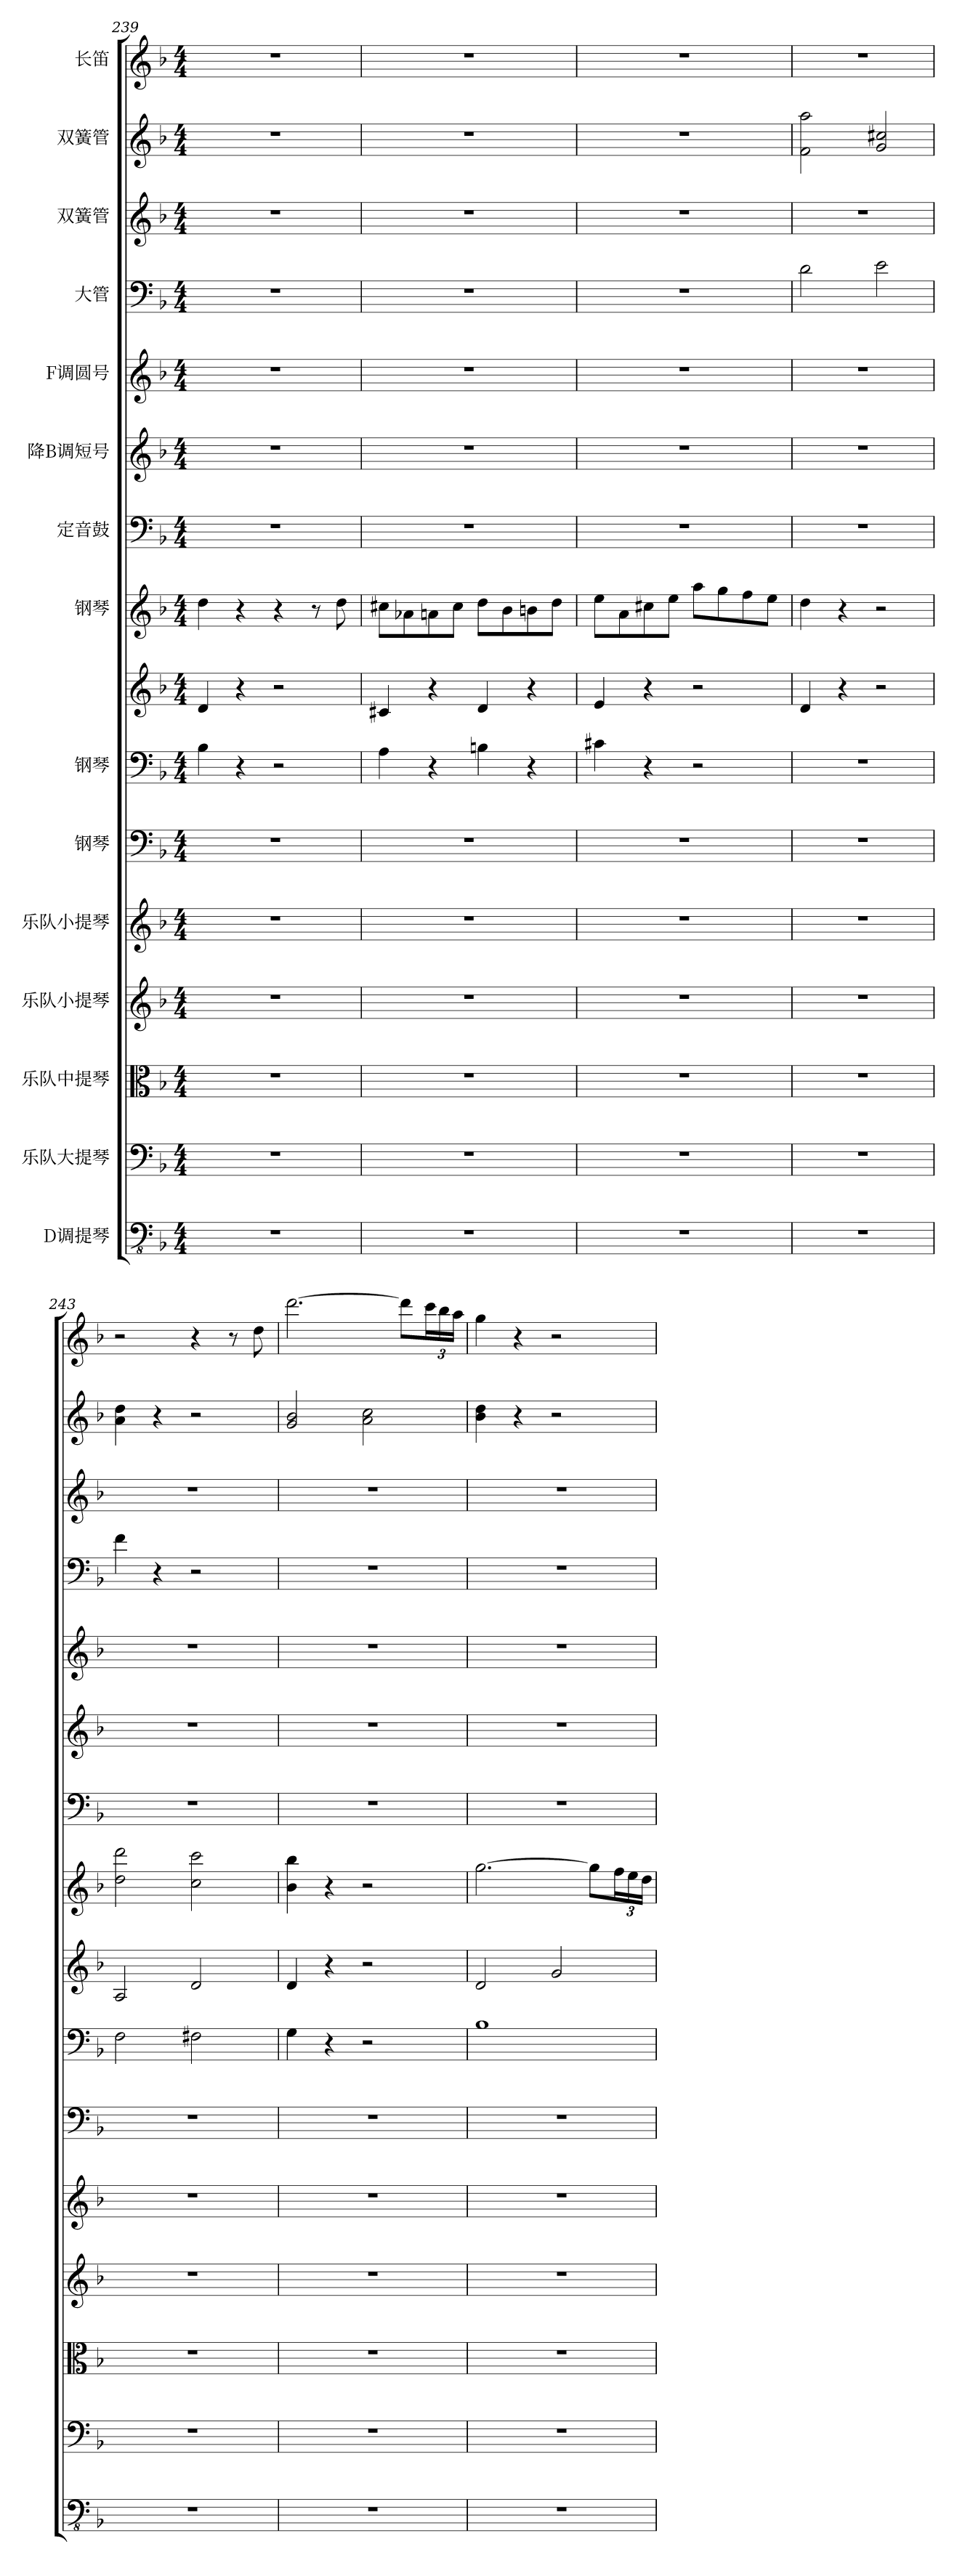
**kern	**kern	**kern	**kern	**kern	**kern	**kern	**kern	**kern	**kern	**kern	**kern	**kern	**kern	**kern	**kern
*part15	*part14	*part13	*part12	*part11	*part10	*part9	*part9	*part8	*part7	*part6	*part5	*part4	*part3	*part2	*part1
*staff16	*staff15	*staff14	*staff13	*staff12	*staff11	*staff10	*staff9	*staff8	*staff7	*staff6	*staff5	*staff4	*staff3	*staff2	*staff1
*I"D调提琴	*I"乐队大提琴	*I"乐队中提琴	*I"乐队小提琴	*I"乐队小提琴	*I"钢琴	*I"钢琴	*	*I"钢琴	*I"定音鼓	*I"降B调短号	*I"F调圆号	*I"大管	*I"双簧管	*I"双簧管	*I"长笛
*clefFv4	*clefF4	*clefC3	*clefG2	*clefG2	*clefF4	*clefF4	*clefG2	*clefG2	*clefF4	*clefG2	*clefG2	*clefF4	*clefG2	*clefG2	*clefG2
*ITrd7c12	*	*	*	*	*	*	*	*	*	*ITrd1c2	*ITrd4c7	*	*	*	*
*k[b-]	*k[b-]	*k[b-]	*k[b-]	*k[b-]	*k[b-]	*k[b-]	*k[b-]	*k[b-]	*k[b-]	*k[b-e-a-]	*k[b-e-]	*k[b-]	*k[b-]	*k[b-]	*k[b-]
*M4/4	*M4/4	*M4/4	*M4/4	*M4/4	*M4/4	*M4/4	*M4/4	*M4/4	*M4/4	*M4/4	*M4/4	*M4/4	*M4/4	*M4/4	*M4/4
=239	=239	=239	=239	=239	=239	=239	=239	=239	=239	=239	=239	=239	=239	=239	=239
1r	1r	1r	1r	1r	1r	4B-\	4d/	4dd\	1r	1r	1r	1r	1r	1r	1r
.	.	.	.	.	.	4r	4r	4r	.	.	.	.	.	.	.
.	.	.	.	.	.	2r	2r	4r	.	.	.	.	.	.	.
.	.	.	.	.	.	.	.	8r	.	.	.	.	.	.	.
.	.	.	.	.	.	.	.	8dd\	.	.	.	.	.	.	.
=240	=240	=240	=240	=240	=240	=240	=240	=240	=240	=240	=240	=240	=240	=240	=240
1r	1r	1r	1r	1r	1r	4A\	4c#X/	8cc#X\L	1r	1r	1r	1r	1r	1r	1r
.	.	.	.	.	.	.	.	8a-X\	.	.	.	.	.	.	.
.	.	.	.	.	.	4r	4r	8an\	.	.	.	.	.	.	.
.	.	.	.	.	.	.	.	8cc#\J	.	.	.	.	.	.	.
.	.	.	.	.	.	4Bn\	4d/	8dd\L	.	.	.	.	.	.	.
.	.	.	.	.	.	.	.	8b-\	.	.	.	.	.	.	.
.	.	.	.	.	.	4r	4r	8bn\	.	.	.	.	.	.	.
.	.	.	.	.	.	.	.	8dd\J	.	.	.	.	.	.	.
!!LO:PB:g=z
=241	=241	=241	=241	=241	=241	=241	=241	=241	=241	=241	=241	=241	=241	=241	=241
1r	1r	1r	1r	1r	1r	4c#X\	4e/	8ee\L	1r	1r	1r	1r	1r	1r	1r
.	.	.	.	.	.	.	.	8a\	.	.	.	.	.	.	.
.	.	.	.	.	.	4r	4r	8cc#X\	.	.	.	.	.	.	.
.	.	.	.	.	.	.	.	8ee\J	.	.	.	.	.	.	.
.	.	.	.	.	.	2r	2r	8aa\L	.	.	.	.	.	.	.
.	.	.	.	.	.	.	.	8gg\	.	.	.	.	.	.	.
.	.	.	.	.	.	.	.	8ff\	.	.	.	.	.	.	.
.	.	.	.	.	.	.	.	8ee\J	.	.	.	.	.	.	.
=242	=242	=242	=242	=242	=242	=242	=242	=242	=242	=242	=242	=242	=242	=242	=242
*	*	*	*	*	*	*	*	*	*	*	*	*	*	*	*MM240
1r	1r	1r	1r	1r	1r	1r	4d/	4dd\	1r	1r	1r	2d\	1r	2f\ 2aa\	1r
.	.	.	.	.	.	.	4r	4r	.	.	.	.	.	.	.
.	.	.	.	.	.	.	2r	2r	.	.	.	2e\	.	2g/ 2cc#X/	.
=243	=243	=243	=243	=243	=243	=243	=243	=243	=243	=243	=243	=243	=243	=243	=243
1r	1r	1r	1r	1r	1r	2F\	2A/	2dd\ 2ddd\	1r	1r	1r	4f\	1r	4a\ 4dd\	2r
.	.	.	.	.	.	.	.	.	.	.	.	4r	.	4r	.
.	.	.	.	.	.	2F#X\	2d/	2cc\ 2ccc\	.	.	.	2r	.	2r	4r
.	.	.	.	.	.	.	.	.	.	.	.	.	.	.	8r
.	.	.	.	.	.	.	.	.	.	.	.	.	.	.	8dd\
=244	=244	=244	=244	=244	=244	=244	=244	=244	=244	=244	=244	=244	=244	=244	=244
1r	1r	1r	1r	1r	1r	4G\	4d/	4b-\ 4bb-\	1r	1r	1r	1r	1r	2g/ 2b-/	[2.ddd\
.	.	.	.	.	.	4r	4r	4r	.	.	.	.	.	.	.
.	.	.	.	.	.	2r	2r	2r	.	.	.	.	.	2a\ 2cc\	.
.	.	.	.	.	.	.	.	.	.	.	.	.	.	.	8ddd\L]
*	*	*	*	*	*	*	*	*	*	*	*	*	*	*	*Xbrackettup
.	.	.	.	.	.	.	.	.	.	.	.	.	.	.	24ccc\L
.	.	.	.	.	.	.	.	.	.	.	.	.	.	.	24bb-\
.	.	.	.	.	.	.	.	.	.	.	.	.	.	.	24aa\JJ
=245	=245	=245	=245	=245	=245	=245	=245	=245	=245	=245	=245	=245	=245	=245	=245
1r	1r	1r	1r	1r	1r	1B-	2d/	[2.gg\	1r	1r	1r	1r	1r	4b-\ 4dd\	4gg\
.	.	.	.	.	.	.	.	.	.	.	.	.	.	4r	4r
.	.	.	.	.	.	.	2g/	.	.	.	.	.	.	2r	2r
.	.	.	.	.	.	.	.	8gg\L]	.	.	.	.	.	.	.
*	*	*	*	*	*	*	*	*Xbrackettup	*	*	*	*	*	*	*
.	.	.	.	.	.	.	.	24ff\L	.	.	.	.	.	.	.
.	.	.	.	.	.	.	.	24ee\	.	.	.	.	.	.	.
.	.	.	.	.	.	.	.	24dd\JJ	.	.	.	.	.	.	.
=	=	=	=	=	=	=	=	=	=	=	=	=	=	=	=
*-	*-	*-	*-	*-	*-	*-	*-	*-	*-	*-	*-	*-	*-	*-	*-
